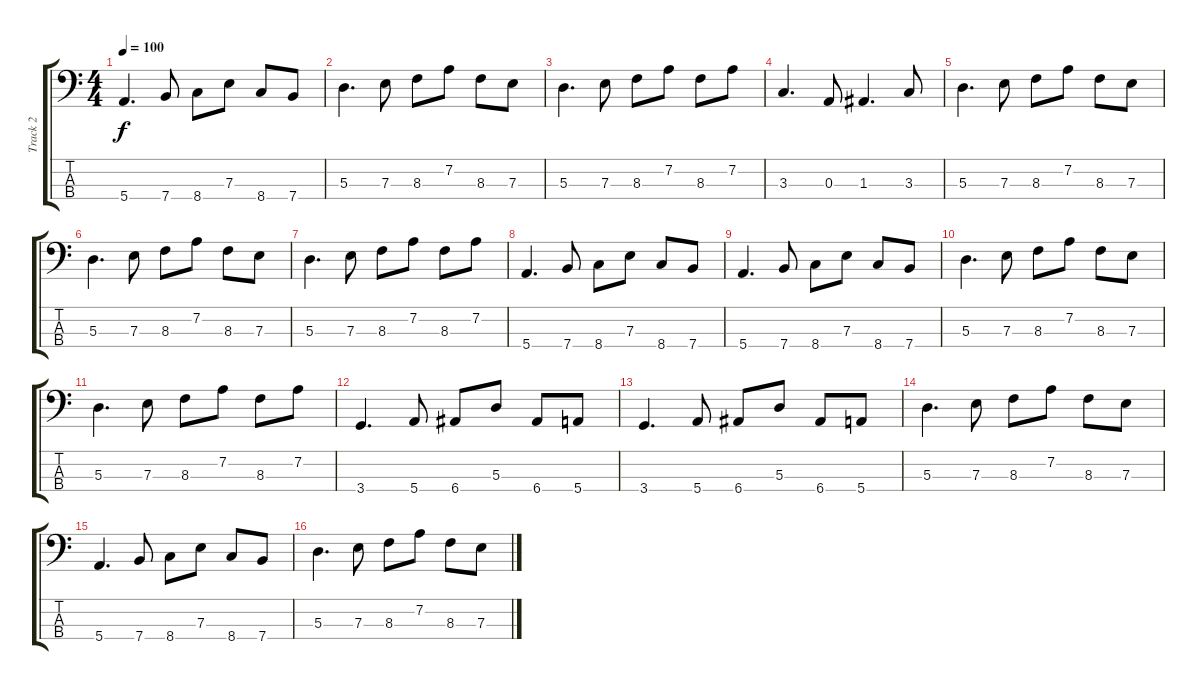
\track ("Track 2" "Track 2") {instrument electricbassfinger}
\staff {score tabs}
\tuning (G2 D2 A1 E1) {hide}
\ts (4 4)
\tempo 100
\clef f4
\ks c
5.4.4{d dy f} 7.4.8 8.4.8 7.3.8 8.4.8 7.4.8 |
5.3.4{d} 7.3.8 8.3.8 7.2.8 8.3.8 7.3.8 |
5.3.4{d} 7.3.8 8.3.8 7.2.8 8.3.8 7.2.8 |
3.3.4{d} 0.3.8 1.3.4{d} 3.3.8 |
5.3.4{d} 7.3.8 8.3.8 7.2.8 8.3.8 7.3.8 |
5.3.4{d} 7.3.8 8.3.8 7.2.8 8.3.8 7.3.8 |
5.3.4{d} 7.3.8 8.3.8 7.2.8 8.3.8 7.2.8 |
5.4.4{d} 7.4.8 8.4.8 7.3.8 8.4.8 7.4.8 |
5.4.4{d} 7.4.8 8.4.8 7.3.8 8.4.8 7.4.8 |
5.3.4{d} 7.3.8 8.3.8 7.2.8 8.3.8 7.3.8 |
5.3.4{d} 7.3.8 8.3.8 7.2.8 8.3.8 7.2.8 |
3.4.4{d} 5.4.8 6.4.8 5.3.8 6.4.8 5.4.8 |
3.4.4{d} 5.4.8 6.4.8 5.3.8 6.4.8 5.4.8 |
5.3.4{d} 7.3.8 8.3.8 7.2.8 8.3.8 7.3.8 |
5.4.4{d} 7.4.8 8.4.8 7.3.8 8.4.8 7.4.8 |
5.3.4{d} 7.3.8 8.3.8 7.2.8 8.3.8 7.3.8
